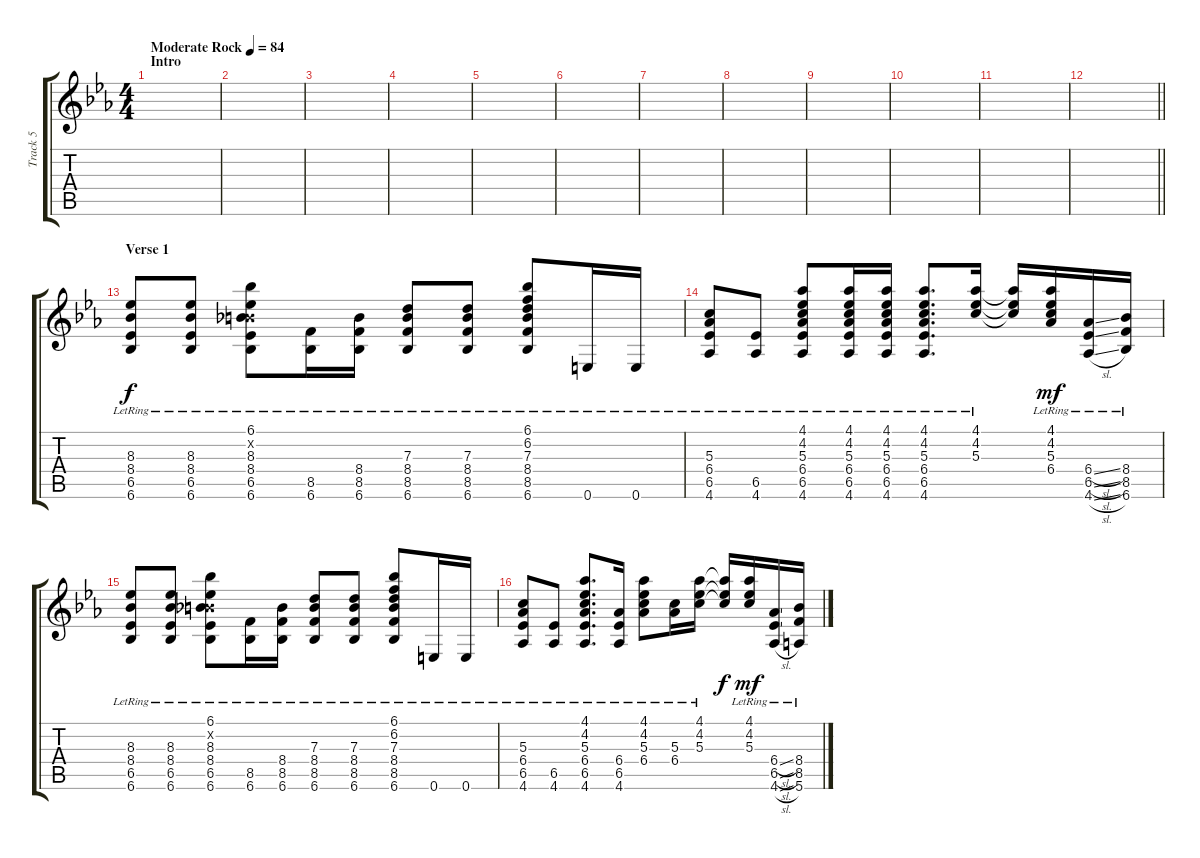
\track ("Track 5" "Track 5") {instrument electricguitarjazz}
\staff {score tabs}
\tuning (E4 B3 G3 D3 A2 E2) {hide}
\ts (4 4)
\section ("" "Intro")
\tempo (84 "Moderate Rock")
\clef g2
\ks eb
|
|
|
|
|
|
|
|
|
|
|
\barLineRight lightlight
|
\section ("" "Verse 1")
(8.3{lr} 8.4{lr} 6.5{lr} 6.6{lr}).8 (8.3{lr} 8.4{lr} 6.5{lr} 6.6{lr}).8 (6.1{lr} 0.2{x} 8.3{lr} 8.4{lr} 6.5{lr} 6.6{lr}).8 (8.5{lr} 6.6{lr}).16 (8.4{lr} 8.5{lr} 6.6{lr}).16 (7.3{lr} 8.4{lr} 8.5{lr} 6.6{lr}).8 (7.3{lr} 8.4{lr} 8.5{lr} 6.6{lr}).8 (6.1{lr} 6.2{lr} 7.3{lr} 8.4{lr} 8.5{lr} 6.6{lr}).8 0.6{lr}.16 0.6{lr}.16 |
(5.3{lr} 6.4{lr} 6.5{lr} 4.6{lr}).8 (6.5{lr} 4.6{lr}).8 (4.1{lr} 4.2{lr} 5.3{lr} 6.4{lr} 6.5{lr} 4.6{lr}).8 (4.1{lr} 4.2{lr} 5.3{lr} 6.4{lr} 6.5{lr} 4.6{lr}).16 (4.1{lr} 4.2{lr} 5.3{lr} 6.4{lr} 6.5{lr} 4.6{lr}).16 (4.1{lr} 4.2{lr} 5.3{lr} 6.4{lr} 6.5{lr} 4.6{lr}).8{d} (4.1{lr} 4.2{lr} 5.3{lr}).16 (4.1{t} 4.2{t} 5.3{t}).16{dy f} (4.1{lr} 4.2{lr} 5.3{lr} 6.4{lr}).16{dy mf} (6.4{sl lr} 6.5{sl lr} 4.6{sl lr}).16 (8.4{lr} 8.5{lr} 6.6{lr}).16 |
(8.3{lr} 8.4{lr} 6.5{lr} 6.6{lr}).8 (8.3{lr} 8.4{lr} 6.5{lr} 6.6{lr}).8 (6.1{lr} 0.2{x} 8.3{lr} 8.4{lr} 6.5{lr} 6.6{lr}).8 (8.5{lr} 6.6{lr}).16 (8.4{lr} 8.5{lr} 6.6{lr}).16 (7.3{lr} 8.4{lr} 8.5{lr} 6.6{lr}).8 (7.3{lr} 8.4{lr} 8.5{lr} 6.6{lr}).8 (6.1{lr} 6.2{lr} 7.3{lr} 8.4{lr} 8.5{lr} 6.6{lr}).8 0.6{lr}.16 0.6{lr}.16 |
(5.3{lr} 6.4{lr} 6.5{lr} 4.6{lr}).8 (6.5{lr} 4.6{lr}).8 (4.1{lr} 4.2{lr} 5.3{lr} 6.4{lr} 6.5{lr} 4.6{lr}).8{d} (6.4{lr} 6.5{lr} 4.6{lr}).16 (4.1{lr} 4.2{lr} 5.3{lr} 6.4{lr}).8 (5.3{lr} 6.4{lr}).16 (4.1{lr} 4.2{lr} 5.3{lr}).16 (4.1{t} 4.2{t} 5.3{t}).16{dy f} (4.1{lr} 4.2{lr} 5.3{lr}).16{dy mf} (6.4{sl lr} 6.5{sl lr} 4.6{sl lr}).16 (8.4{lr} 8.5{lr} 5.6{lr}).16
